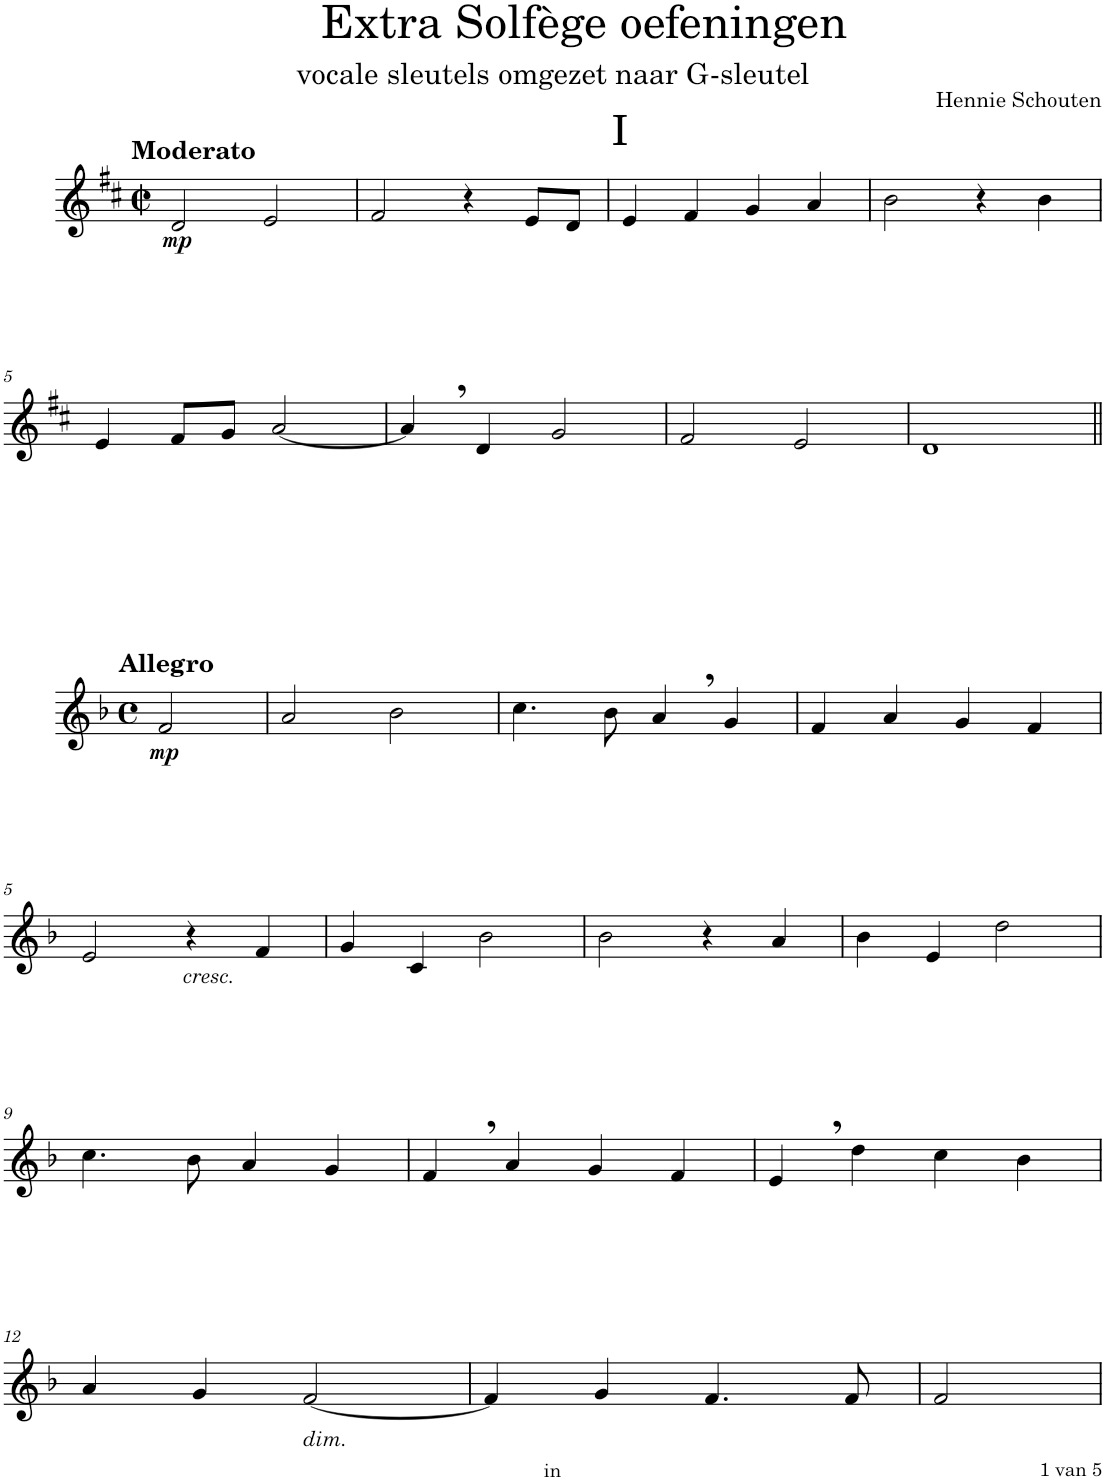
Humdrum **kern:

**kern	**dynam
*part1	*part1
*staff1	*staff1
*I"Baritone	*
*I'Bar.	*
*clefG2	*
*k[f#c#]	*
*M2/2	*
*met(c|)	*
=1	=1
!LO:TX:a:t=I	!
!LO:TX:a:B:t=Moderato	!
!	!LO:DY:b
2d/	mp
2e/	.
=2	=2
2f#/	.
4r	.
8e/L	.
8d/J	.
=3	=3
4e/	.
4f#/	.
4g/	.
4a/	.
=4	=4
2b\	.
4r	.
4b\	.
!!LO:LB:g=z
=5	=5
4e/	.
8f#/L	.
8g/J	.
[2a/	.
=6	=6
4a,/]	.
4d/	.
2g/	.
=7	=7
2f#/	.
2e/	.
=8	=8
1d	.
!!LO:LB:g=z
=1||	=1||
*clefG2	*
*k[b-]	*
*M4/4	*
*met(c)	*
!LO:TX:a:B:t=Allegro	!
!	!LO:DY:b
2f/	mp
=2	=2
2a/	.
2b-\	.
=3	=3
4.cc\	.
8b-\	.
4a,/	.
4g/	.
=4	=4
4f/	.
4a/	.
4g/	.
4f/	.
!!LO:LB:g=z
=5	=5
2e/	.
!LO:TX:b:i:t=cresc.	!
4r	.
4f/	.
=6	=6
4g/	.
4c/	.
2b-\	.
=7	=7
2b-\	.
4r	.
4a/	.
=8	=8
4b-\	.
4e/	.
2dd\	.
!!LO:LB:g=z
=9	=9
4.cc\	.
8b-\	.
4a/	.
4g/	.
=10	=10
4f,/	.
4a/	.
4g/	.
4f/	.
=11	=11
4e,/	.
4dd\	.
4cc\	.
4b-\	.
!!LO:LB:g=z
=12	=12
4a/	.
4g/	.
!LO:TX:b:i:t=dim.	!
[2f/	.
=13	=13
4f/]	.
4g/	.
4.f/	.
8f/	.
=14	=14
2f/	.
=	=
*-	*-
